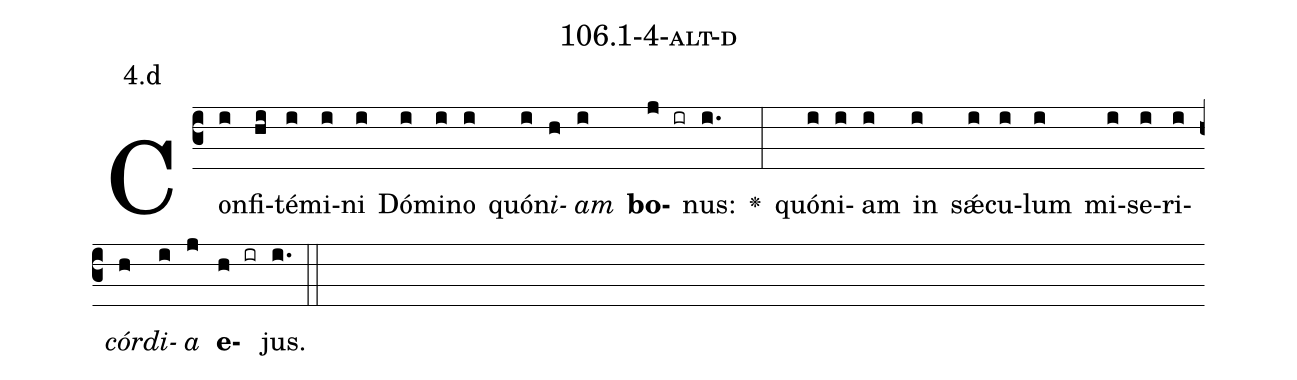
name: 106.1-4-alt-d;
annotation: 4.d;
%%
(c3)Con(i)fi(hi)té(i)mi(i)ni(i) Dó(i)mi(i)no(i) quón(i)<i>i</i>(h)<i>am</i>(i) <b>bo</b>(j ir)nus:(i.) <v>\greheightstar</v>(:) quón(i)i(i)am(i) in(i) sǽ(i)cu(i)lum(i) mi(i)se(i)ri(i)<i>cór</i>(h)<i>di</i>(i)<i>a</i>(j) <b>e</b>(h ir)jus.(i.) (::)


%E(i) u(h) o(i) u(j) a(h) e.(i.) (::)
